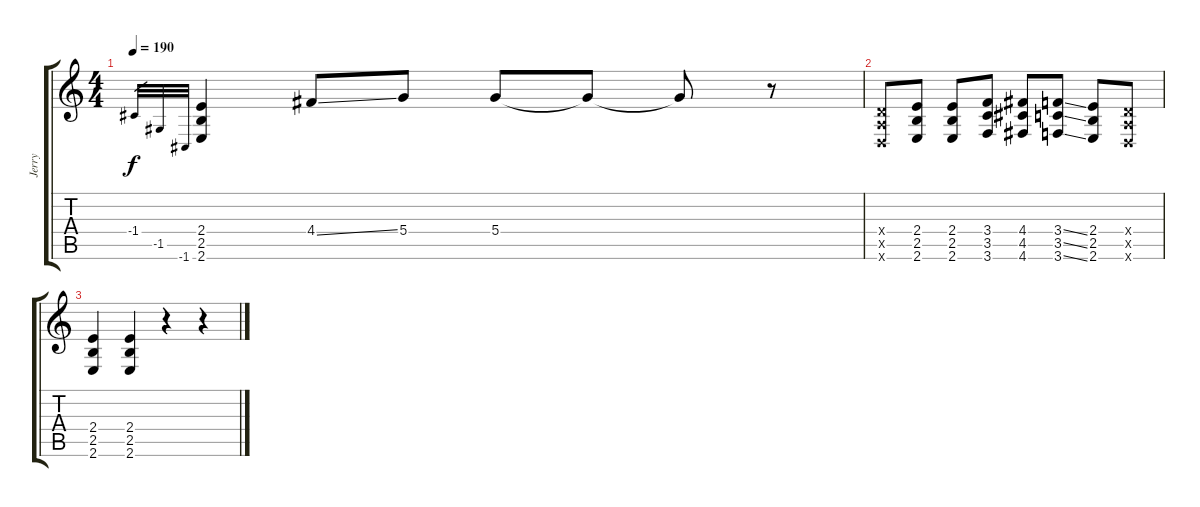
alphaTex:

\track ("Jerry" "Jerry") {instrument distortionguitar}
\staff {score tabs}
\tuning (E4 B3 G3 D3 A2 D2) {hide}
\ts (4 4)
\tempo 190
\clef g2
\ks c
-1.4.32{gr dy f} -1.5.32{gr} -1.6.32{gr} (2.4 2.5 2.6).4 4.4{ss}.8 5.4.8 5.4.8 5.4{t}.8 5.4{t}.8 r.8 |
(0.4{x} 0.5{x} 0.6{x}).8 (2.4 2.5 2.6).8 (2.4 2.5 2.6).8 (3.4 3.5 3.6).8 (4.4 4.5 4.6).8 (3.4{ss} 3.5{ss} 3.6{ss}).8 (2.4 2.5 2.6).8 (0.4{x} 0.5{x} 0.6{x}).8 |
(2.4 2.5 2.6).4 (2.4 2.5 2.6).4 r.4 r.4
